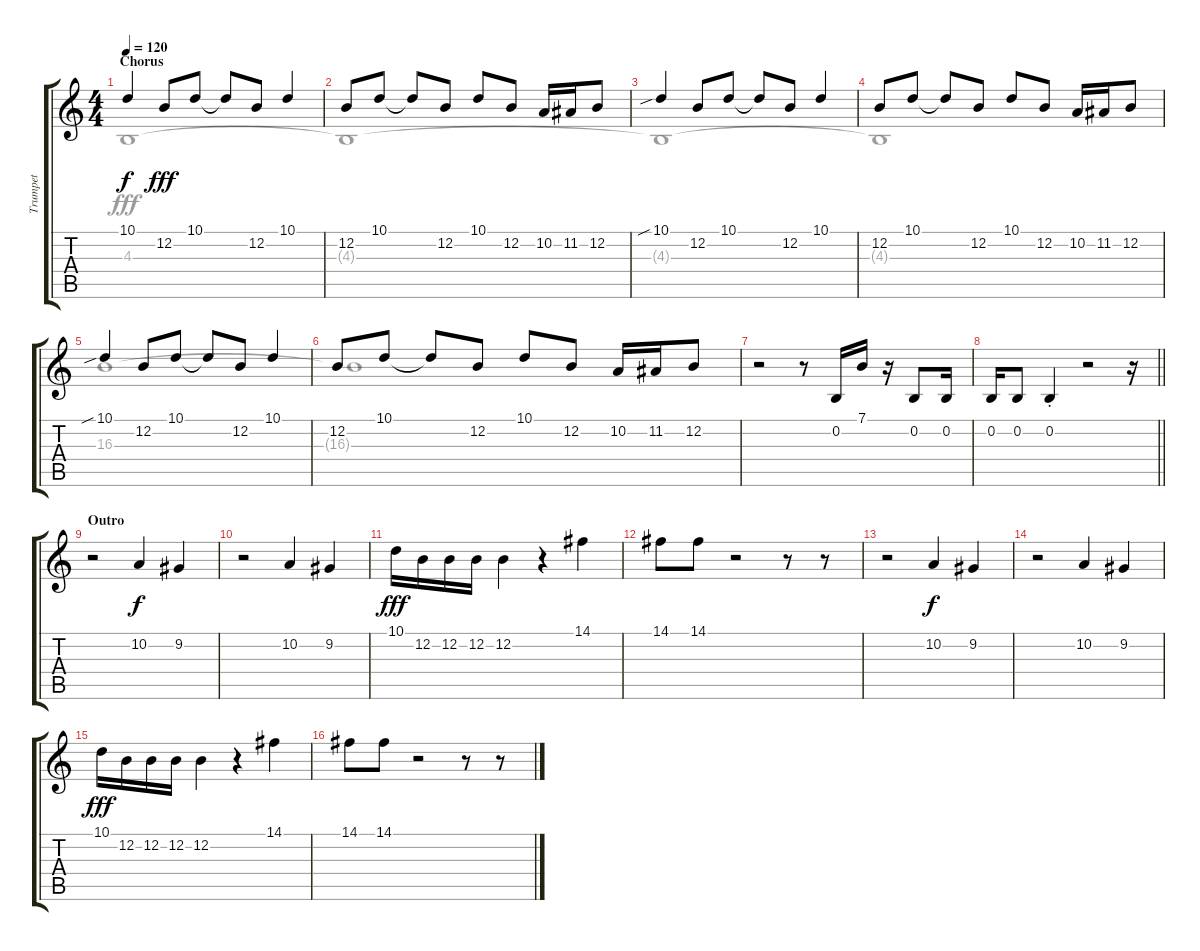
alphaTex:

\track ("Trumpet" "Trumpet") {instrument trumpet}
\staff {score tabs}
\tuning (E4 B3 G3 D3 A2 E2) {hide}
\voice
\ts (4 4)
\section ("" "Chorus")
\tempo 120
\clef g2
\ks c
10.1.4{dy f} 12.2.8{dy fff} 10.1.8 10.1{t}.8 12.2.8 10.1.4 |
12.2.8 10.1.8 10.1{t}.8 12.2.8 10.1.8 12.2.8 10.2.16 11.2.16 12.2.8 |
10.1{sib}.4 12.2.8 10.1.8 10.1{t}.8 12.2.8 10.1.4 |
12.2.8 10.1.8 10.1{t}.8 12.2.8 10.1.8 12.2.8 10.2.16 11.2.16 12.2.8 |
10.1{sib}.4 12.2.8 10.1.8 10.1{t}.8 12.2.8 10.1.4 |
12.2.8 10.1.8 10.1{t}.8 12.2.8 10.1.8 12.2.8 10.2.16 11.2.16 12.2.8 |
r.2 r.8 0.2.16 7.1.16 r.16 0.2.8 0.2.16 |
\barLineRight lightlight
0.2.16 0.2.8 0.2{st}.4 r.2 r.16 |
\section ("" "Outro")
r.2 10.2.4{dy f} 9.2.4 |
r.2 10.2.4 9.2.4 |
10.1.16{dy fff} 12.2.16 12.2.16 12.2.16 12.2.4 r.4 14.1.4 |
14.1.8 14.1.8 r.2 r.8 r.8 |
r.2 10.2.4{dy f} 9.2.4 |
r.2 10.2.4 9.2.4 |
10.1.16{dy fff} 12.2.16 12.2.16 12.2.16 12.2.4 r.4 14.1.4 |
14.1.8 14.1.8 r.2 r.8 r.8
\voice
\clef g2
\ottava regular
\simile none
\ks c
4.3.1{dy fff} |
4.3{t}.1 |
4.3{t}.1 |
4.3{t}.1 |
16.3.1 |
16.3{t}.1 |
|
\barLineRight lightlight
|
|
|
|
|
|
|
|
